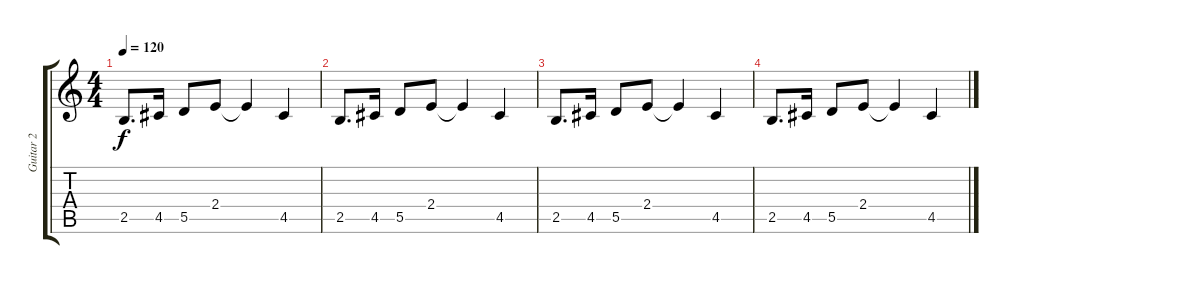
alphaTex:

\track ("Guitar 2" "Guitar 2") {instrument acousticguitarsteel}
\staff {score tabs}
\tuning (E4 B3 G3 D3 A2 E2) {hide}
\ts (4 4)
\tempo 120
\clef g2
\ks c
2.5.8{d dy f} 4.5.16 5.5.8 2.4.8 2.4{t}.4 4.5.4 |
2.5.8{d} 4.5.16 5.5.8 2.4.8 2.4{t}.4 4.5.4 |
2.5.8{d} 4.5.16 5.5.8 2.4.8 2.4{t}.4 4.5.4 |
2.5.8{d} 4.5.16 5.5.8 2.4.8 2.4{t}.4 4.5.4
